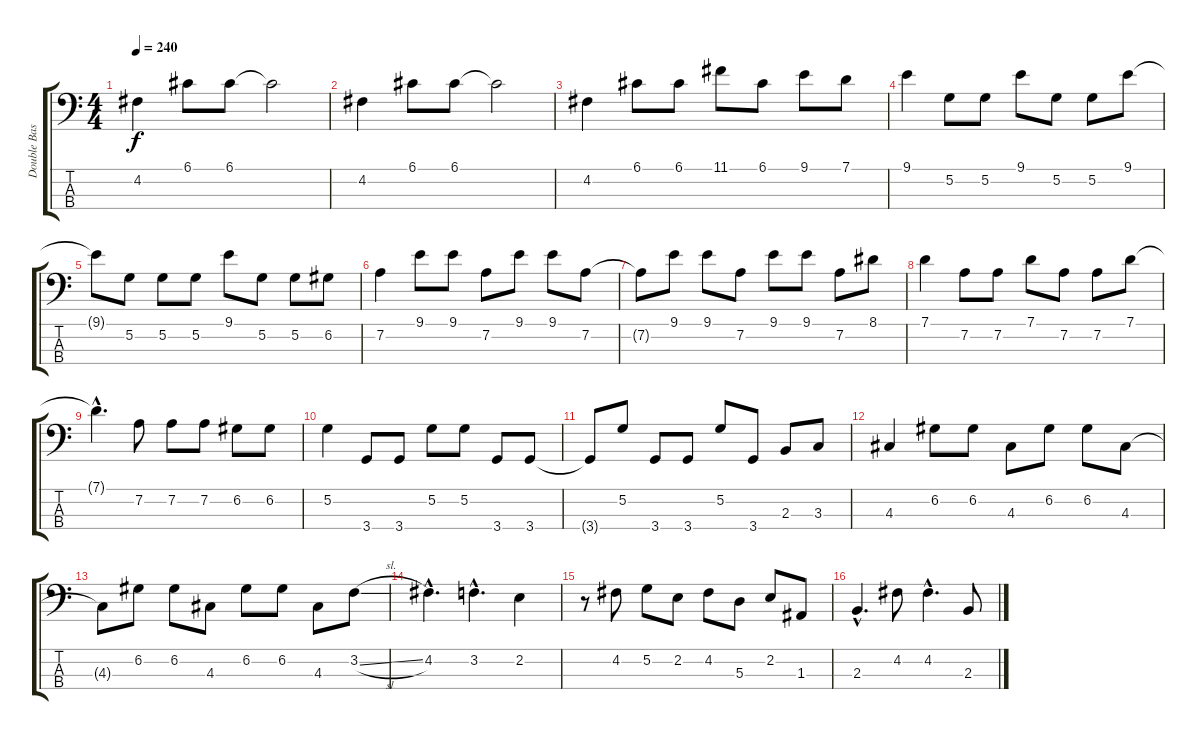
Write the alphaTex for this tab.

\track ("Double Bass" "Double Bas") {instrument acousticbass}
\staff {score tabs}
\tuning (G2 D2 A1 E1) {hide}
\ts (4 4)
\tempo 240
\clef f4
\ks c
4.2.4{dy f} 6.1.8 6.1.8 6.1{t}.2 |
4.2.4 6.1.8 6.1.8 6.1{t}.2 |
4.2.4 6.1.8 6.1.8 11.1.8 6.1.8 9.1.8 7.1.8 |
9.1.4 5.2.8 5.2.8 9.1.8 5.2.8 5.2.8 9.1.8 |
9.1{t}.8 5.2.8 5.2.8 5.2.8 9.1.8 5.2.8 5.2.8 6.2.8 |
7.2.4 9.1.8 9.1.8 7.2.8 9.1.8 9.1.8 7.2.8 |
7.2{t}.8 9.1.8 9.1.8 7.2.8 9.1.8 9.1.8 7.2.8 8.1.8 |
7.1.4 7.2.8 7.2.8 7.1.8 7.2.8 7.2.8 7.1.8 |
7.1{hac t}.4{d} 7.2.8 7.2.8 7.2.8 6.2.8 6.2.8 |
5.2.4 3.4.8 3.4.8 5.2.8 5.2.8 3.4.8 3.4.8 |
3.4{t}.8 5.2.8 3.4.8 3.4.8 5.2.8 3.4.8 2.3.8 3.3.8 |
4.3.4 6.2.8 6.2.8 4.3.8 6.2.8 6.2.8 4.3.8 |
4.3{t}.8 6.2.8 6.2.8 4.3.8 6.2.8 6.2.8 4.3.8 3.2{sl}.8 |
4.2{hac}.4{d} 3.2{hac}.4{d} 2.2.4 |
r.8 4.2.8 5.2.8 2.2.8 4.2.8 5.3.8 2.2.8 1.3.8 |
2.3{hac}.4{d} 4.2.8 4.2{hac}.4{d} 2.3.8
